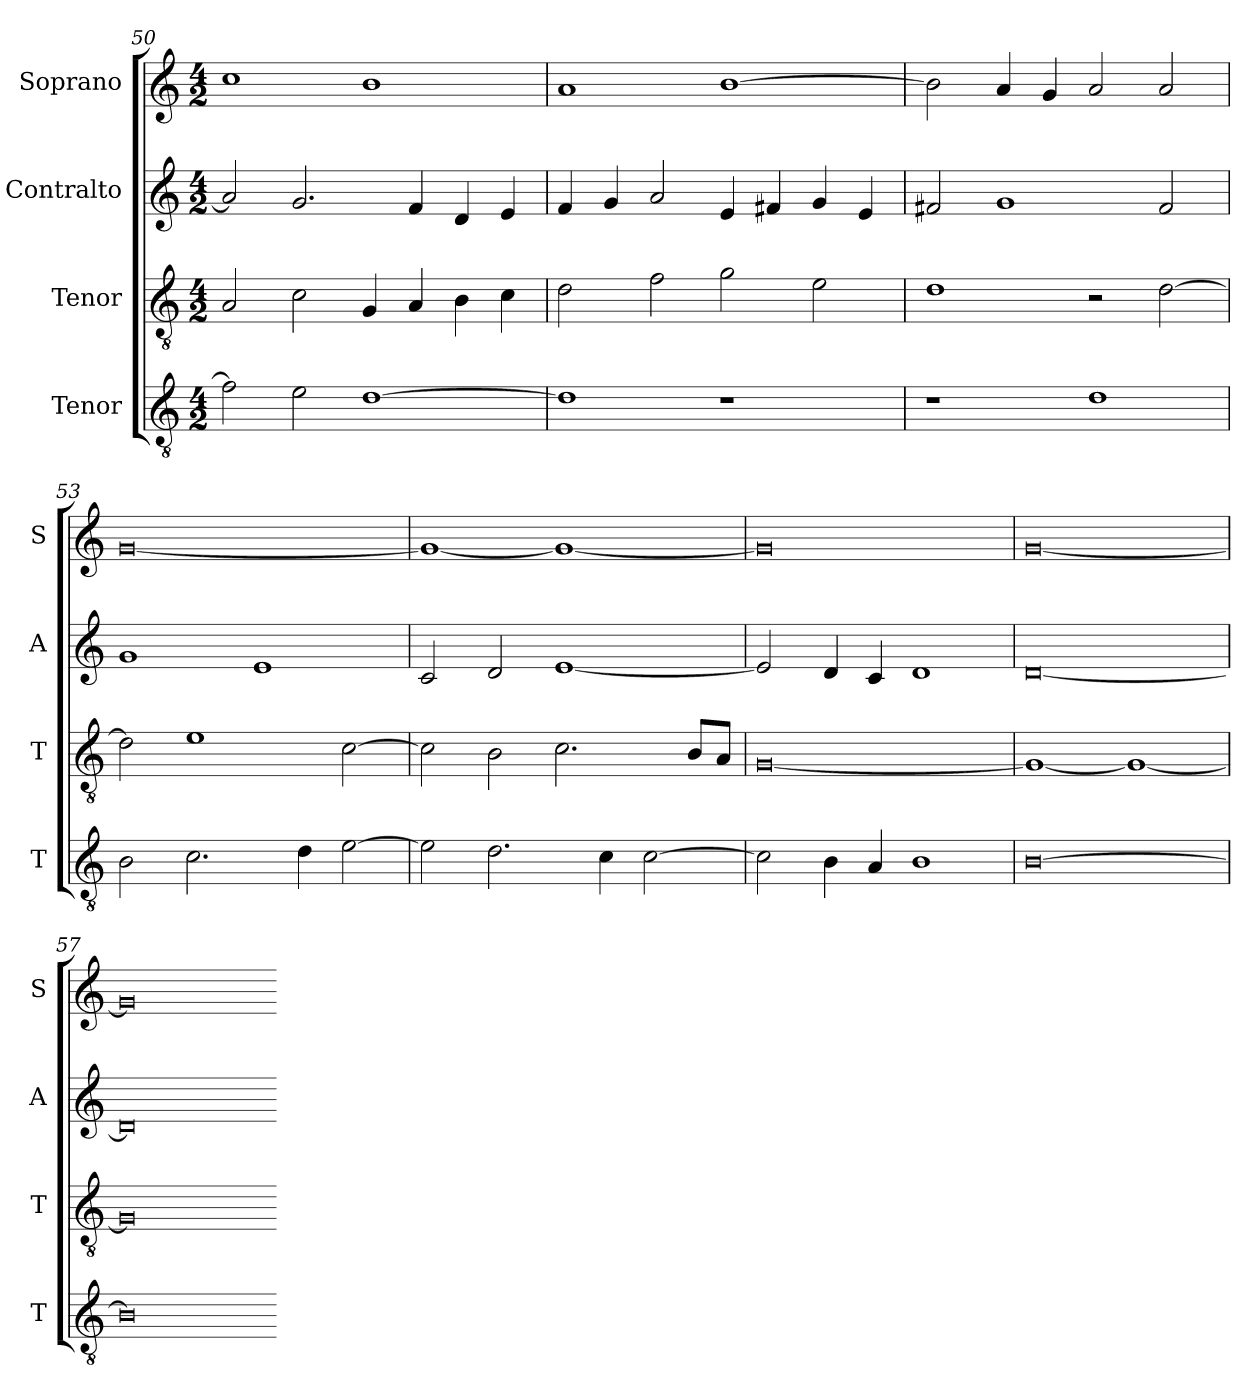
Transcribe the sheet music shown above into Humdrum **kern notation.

**kern	**kern	**kern	**kern
*part4	*part3	*part2	*part1
*staff4	*staff3	*staff2	*staff1
*I"Tenor	*I"Tenor	*I"Contralto	*I"Soprano
*I'T	*I'T	*I'A	*I'S
*clefGv2	*clefGv2	*clefG2	*clefG2
*k[]	*k[]	*k[]	*k[]
*G:mix	*G:mix	*G:mix	*G:mix
*M4/2	*M4/2	*M4/2	*M4/2
=50	=50	=50	=50
2f]	2A	2a]	1cc
2e	2c	2.g	.
[1d	4G	.	1b
.	4A	4f	.
.	4B	4d	.
.	4c	4e	.
=51	=51	=51	=51
1d]	2d	4f	1a
.	.	4g	.
.	2f	2a	.
1r	2g	4e	[1b
.	.	4f#X	.
.	2e	4g	.
.	.	4e	.
=52	=52	=52	=52
1r	1d	2f#X	2b]
.	.	1g	4a
.	.	.	4g
1d	2r	.	2a
.	[2d	2f#	2a
=53	=53	=53	=53
2B	2d]	1g	[0g
2.c	1e	.	.
.	.	1e	.
4d	.	.	.
[2e	[2c	.	.
=54	=54	=54	=54
2e]	2c]	2c	1g_
2.d	2B	2d	.
.	2.c	[1e	1g_
4c	.	.	.
[2c	.	.	.
.	8B/L	.	.
.	8A/J	.	.
=55	=55	=55	=55
2c]	[0G	2e]	0g]
4B	.	4d	.
4A	.	4c	.
1B	.	1d	.
=56	=56	=56	=56
[0B	1G_	[0d	[0g
.	1G_	.	.
=57	=57	=57	=57
0B]	0G]	0d]	0g]
=-	=-	=-	=-
*-	*-	*-	*-
